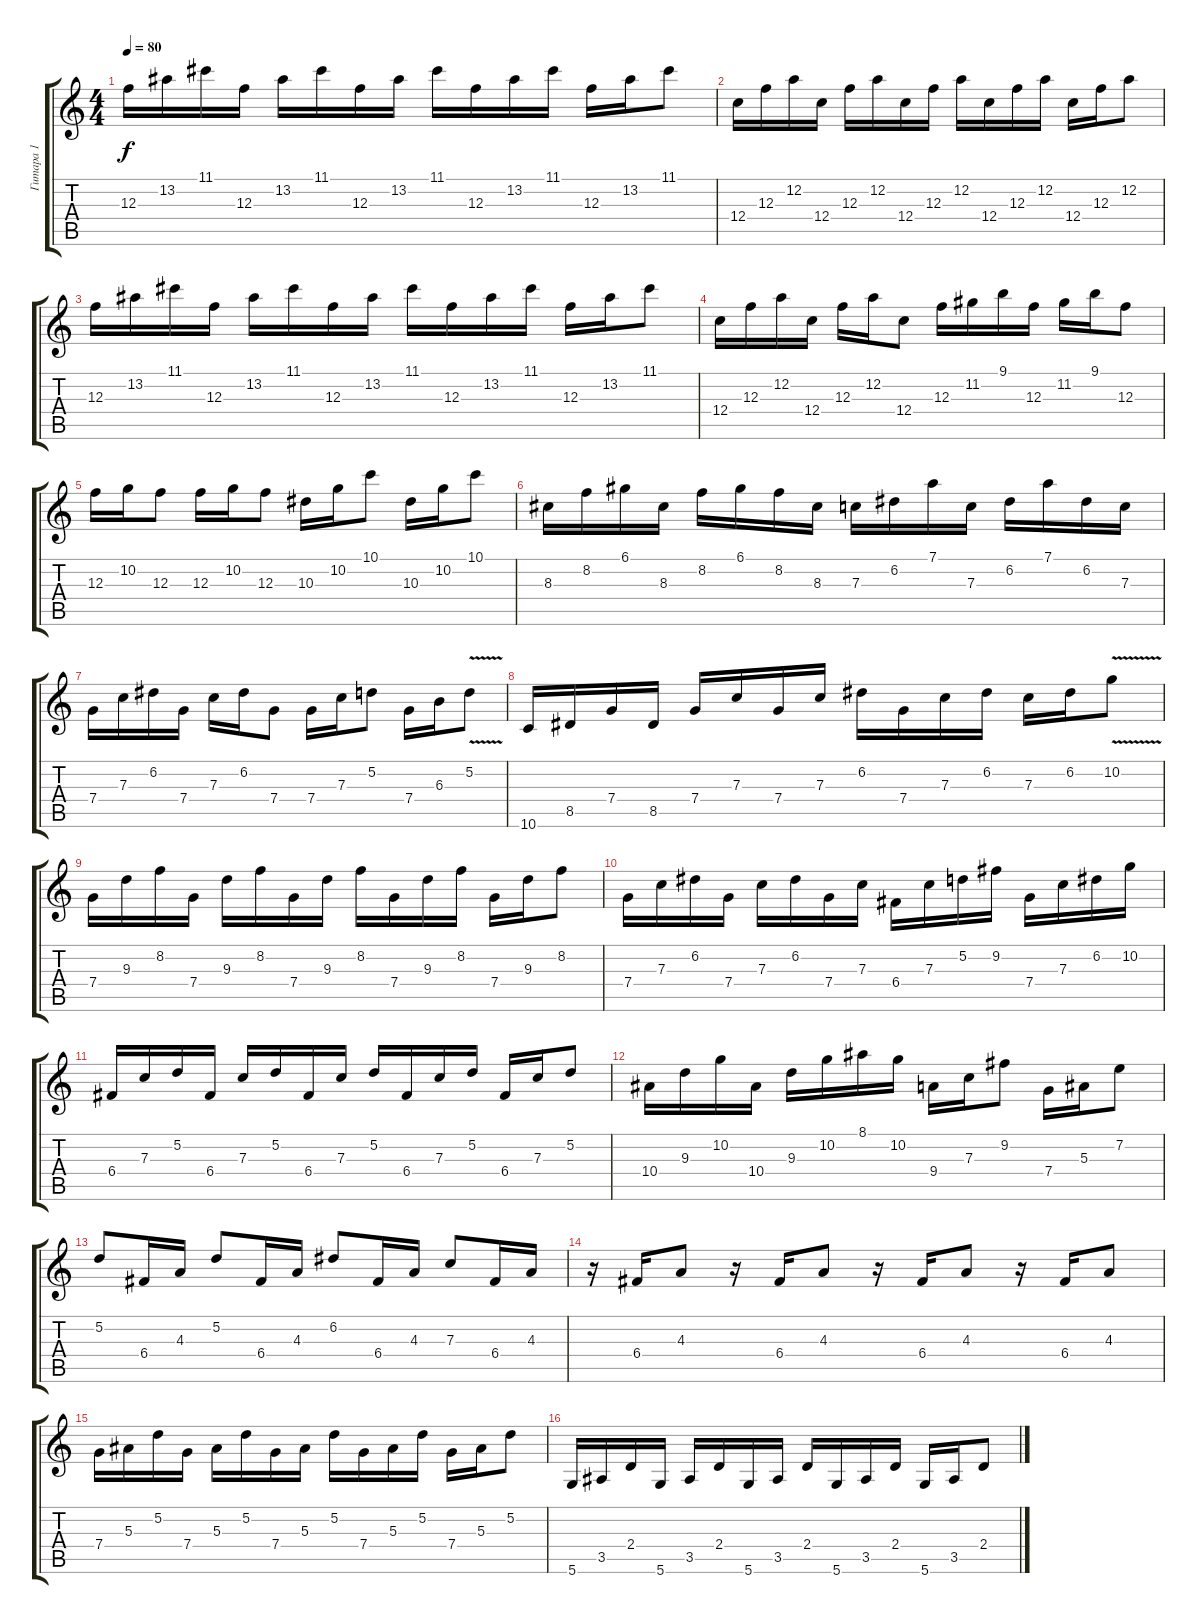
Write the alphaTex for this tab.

\track ("Гитара 1" "Гитара 1") {instrument overdrivenguitar}
\staff {score tabs}
\tuning (D4 A3 F3 C3 G2 D2) {hide}
\ts (4 4)
\tempo 80
\clef g2
\ks c
12.3.16{dy f} 13.2.16 11.1.16 12.3.16 13.2.16 11.1.16 12.3.16 13.2.16 11.1.16 12.3.16 13.2.16 11.1.16 12.3.16 13.2.16 11.1.8 |
12.4.16 12.3.16 12.2.16 12.4.16 12.3.16 12.2.16 12.4.16 12.3.16 12.2.16 12.4.16 12.3.16 12.2.16 12.4.16 12.3.16 12.2.8 |
12.3.16 13.2.16 11.1.16 12.3.16 13.2.16 11.1.16 12.3.16 13.2.16 11.1.16 12.3.16 13.2.16 11.1.16 12.3.16 13.2.16 11.1.8 |
12.4.16 12.3.16 12.2.16 12.4.16 12.3.16 12.2.16 12.4.8 12.3.16 11.2.16 9.1.16 12.3.16 11.2.16 9.1.16 12.3.8 |
12.3.16 10.2.16 12.3.8 12.3.16 10.2.16 12.3.8 10.3.16 10.2.16 10.1.8 10.3.16 10.2.16 10.1.8 |
8.3.16 8.2.16 6.1.16 8.3.16 8.2.16 6.1.16 8.2.16 8.3.16 7.3.16 6.2.16 7.1.16 7.3.16 6.2.16 7.1.16 6.2.16 7.3.16 |
7.4.16 7.3.16 6.2.16 7.4.16 7.3.16 6.2.16 7.4.8 7.4.16 7.3.16 5.2.8 7.4.16 6.3.16 5.2{v}.8 |
10.6.16 8.5.16 7.4.16 8.5.16 7.4.16 7.3.16 7.4.16 7.3.16 6.2.16 7.4.16 7.3.16 6.2.16 7.3.16 6.2.16 10.2{v}.8 |
7.4.16 9.3.16 8.2.16 7.4.16 9.3.16 8.2.16 7.4.16 9.3.16 8.2.16 7.4.16 9.3.16 8.2.16 7.4.16 9.3.16 8.2.8 |
7.4.16 7.3.16 6.2.16 7.4.16 7.3.16 6.2.16 7.4.16 7.3.16 6.4.16 7.3.16 5.2.16 9.2.16 7.4.16 7.3.16 6.2.16 10.2.16 |
6.4.16 7.3.16 5.2.16 6.4.16 7.3.16 5.2.16 6.4.16 7.3.16 5.2.16 6.4.16 7.3.16 5.2.16 6.4.16 7.3.16 5.2.8 |
10.4.16 9.3.16 10.2.16 10.4.16 9.3.16 10.2.16 8.1.16 10.2.16 9.4.16 7.3.16 9.2.8 7.4.16 5.3.16 7.2.8 |
5.2.8 6.4.16 4.3.16 5.2.8 6.4.16 4.3.16 6.2.8 6.4.16 4.3.16 7.3.8 6.4.16 4.3.16 |
r.16 6.4.16 4.3.8 r.16 6.4.16 4.3.8 r.16 6.4.16 4.3.8 r.16 6.4.16 4.3.8 |
7.4.16 5.3.16 5.2.16 7.4.16 5.3.16 5.2.16 7.4.16 5.3.16 5.2.16 7.4.16 5.3.16 5.2.16 7.4.16 5.3.16 5.2.8 |
5.6.16 3.5.16 2.4.16 5.6.16 3.5.16 2.4.16 5.6.16 3.5.16 2.4.16 5.6.16 3.5.16 2.4.16 5.6.16 3.5.16 2.4.8
